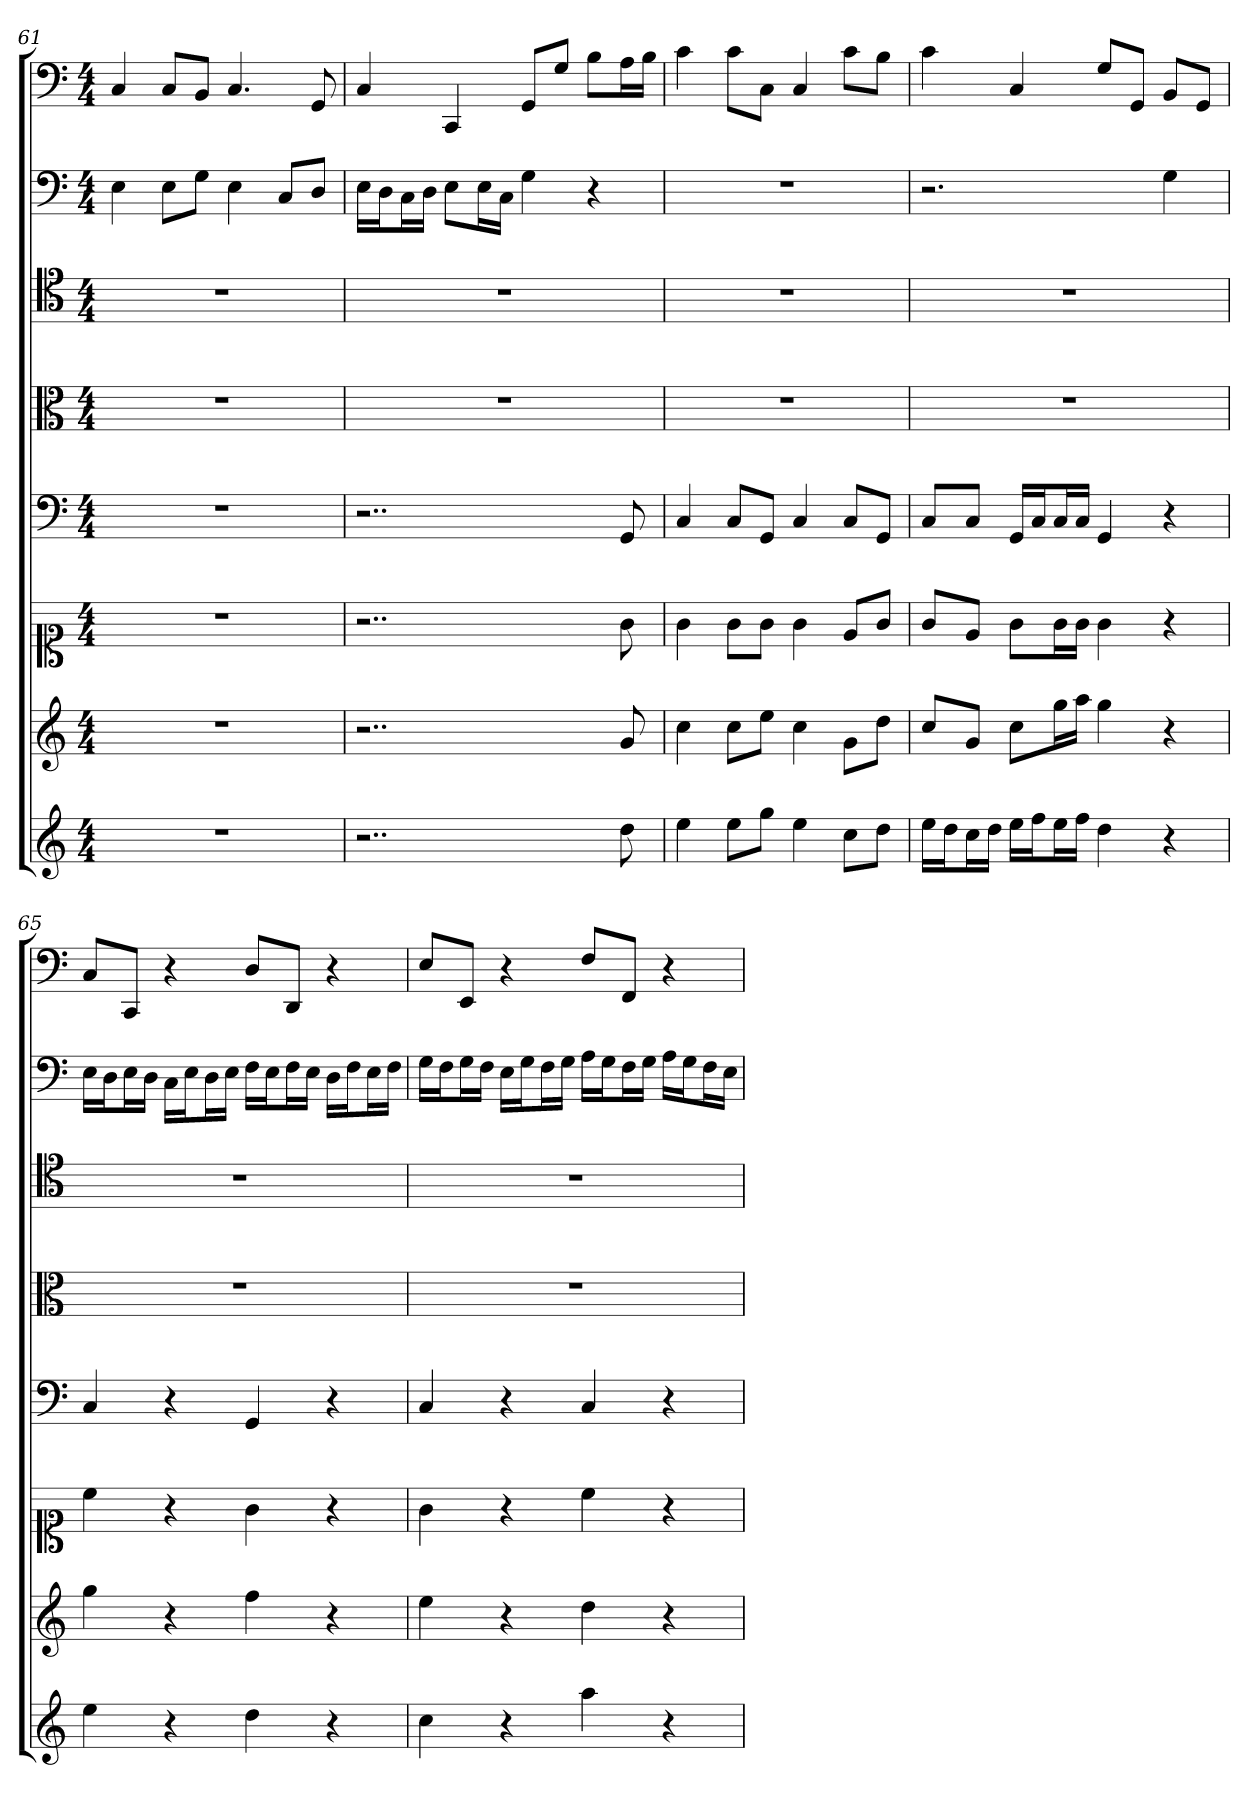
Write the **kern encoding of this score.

**kern	**kern	**kern	**kern	**kern	**kern	**kern	**kern
*part8	*part7	*part6	*part5	*part4	*part3	*part2	*part1
*staff8	*staff7	*staff6	*staff5	*staff4	*staff3	*staff2	*staff1
*	*	*clefC1	*clefF4	*clefC3	*clefC4	*clefF4	*clefF4
*k[]	*k[]	*k[]	*k[]	*k[]	*k[]	*k[]	*k[]
*C:	*C:	*C:	*C:	*C:	*C:	*C:	*C:
*M4/4	*M4/4	*M4/4	*M4/4	*M4/4	*M4/4	*M4/4	*M4/4
=61	=61	=61	=61	=61	=61	=61	=61
1r	1r	1r	1r	1r	1r	4E	4C
.	.	.	.	.	.	8E\L	8C/L
.	.	.	.	.	.	8G\J	8BB/J
.	.	.	.	.	.	4E	4.C
.	.	.	.	.	.	8C/L	.
.	.	.	.	.	.	8D/J	8GG
=62	=62	=62	=62	=62	=62	=62	=62
2..r	2..r	2..r	2..r	1r	1r	16E\LL	4C
.	.	.	.	.	.	16D\J	.
.	.	.	.	.	.	16C\L	.
.	.	.	.	.	.	16D\JJ	.
.	.	.	.	.	.	8E\L	4CC
.	.	.	.	.	.	16E\L	.
.	.	.	.	.	.	16C\JJ	.
.	.	.	.	.	.	4G	8GG/L
.	.	.	.	.	.	.	8G/J
.	.	.	.	.	.	4r	8B\L
8dd	8g	8g	8GG	.	.	.	16A\L
.	.	.	.	.	.	.	16B\JJ
=63	=63	=63	=63	=63	=63	=63	=63
4ee	4cc	4g	4C	1r	1r	1r	4c
8eeL	8ccL	8g\L	8C/L	.	.	.	8c\L
8ggJ	8eeJ	8g\J	8GG/J	.	.	.	8C\J
4ee	4cc	4g	4C	.	.	.	4C
8ccL	8gL	8e/L	8C/L	.	.	.	8c\L
8ddJ	8ddJ	8g/J	8GG/J	.	.	.	8B\J
=64	=64	=64	=64	=64	=64	=64	=64
16eeLL	8ccL	8g/L	8C/L	1r	1r	2.r	4c
16ddJ	.	.	.	.	.	.	.
16ccL	8gJ	8e/J	8C/J	.	.	.	.
16ddJJ	.	.	.	.	.	.	.
16eeLL	8ccL	8g\L	16GG/LL	.	.	.	4C
16ffJ	.	.	16C/J	.	.	.	.
16eeL	16ggL	16g\L	16C/L	.	.	.	.
16ffJJ	16aaJJ	16g\JJ	16C/JJ	.	.	.	.
4dd	4gg	4g	4GG	.	.	.	8G/L
.	.	.	.	.	.	.	8GG/J
4r	4r	4r	4r	.	.	4G	8BB/L
.	.	.	.	.	.	.	8GG/J
=65	=65	=65	=65	=65	=65	=65	=65
4ee	4gg	4cc	4C	1r	1r	16E\LL	8C/L
.	.	.	.	.	.	16D\J	.
.	.	.	.	.	.	16E\L	8CC/J
.	.	.	.	.	.	16D\JJ	.
4r	4r	4r	4r	.	.	16C\LL	4r
.	.	.	.	.	.	16E\J	.
.	.	.	.	.	.	16D\L	.
.	.	.	.	.	.	16E\JJ	.
4dd	4ff	4g	4GG	.	.	16F\LL	8D/L
.	.	.	.	.	.	16E\J	.
.	.	.	.	.	.	16F\L	8DD/J
.	.	.	.	.	.	16E\JJ	.
4r	4r	4r	4r	.	.	16D\LL	4r
.	.	.	.	.	.	16F\J	.
.	.	.	.	.	.	16E\L	.
.	.	.	.	.	.	16F\JJ	.
=66	=66	=66	=66	=66	=66	=66	=66
4cc	4ee	4g	4C	1r	1r	16G\LL	8E/L
.	.	.	.	.	.	16F\J	.
.	.	.	.	.	.	16G\L	8EE/J
.	.	.	.	.	.	16F\JJ	.
4r	4r	4r	4r	.	.	16E\LL	4r
.	.	.	.	.	.	16G\J	.
.	.	.	.	.	.	16F\L	.
.	.	.	.	.	.	16G\JJ	.
4aa	4dd	4cc	4C	.	.	16A\LL	8F/L
.	.	.	.	.	.	16G\J	.
.	.	.	.	.	.	16F\L	8FF/J
.	.	.	.	.	.	16G\JJ	.
4r	4r	4r	4r	.	.	16A\LL	4r
.	.	.	.	.	.	16G\J	.
.	.	.	.	.	.	16F\L	.
.	.	.	.	.	.	16E\JJ	.
=	=	=	=	=	=	=	=
*-	*-	*-	*-	*-	*-	*-	*-
